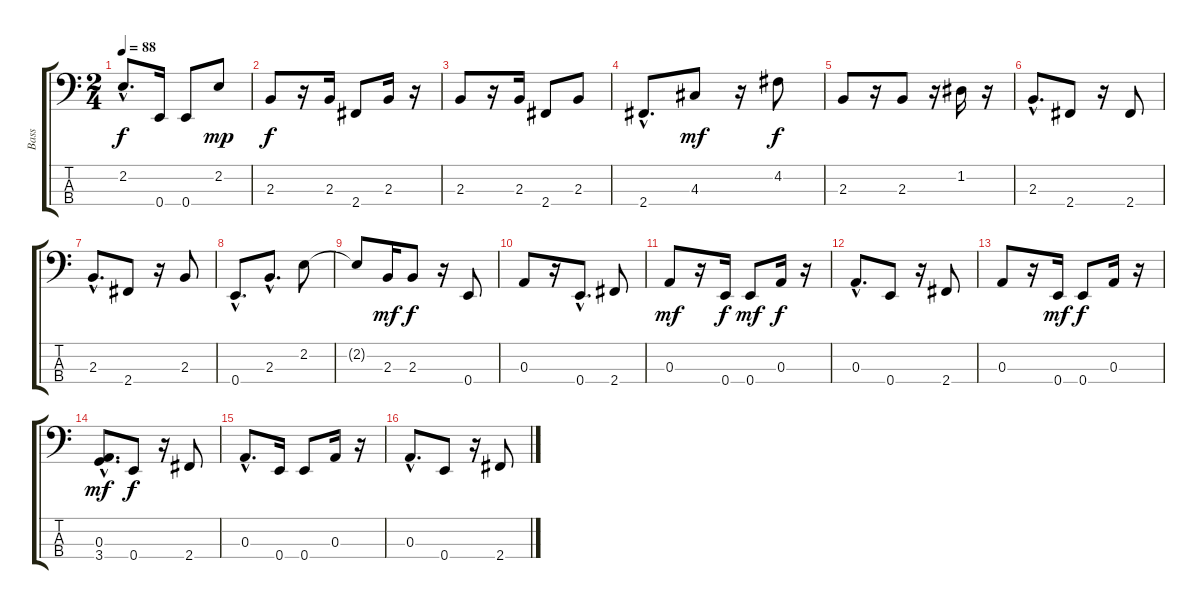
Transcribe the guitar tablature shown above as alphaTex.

\track ("Bass" "Bass") {instrument electricbassfinger}
\staff {score tabs}
\tuning (G2 D2 A1 E1) {hide}
\ts (2 4)
\tempo 88
\clef f4
\ks c
2.2{hac t}.8{d dy f} 0.4.16 0.4.8 2.2.8{dy mp} |
2.3.8{dy f} r.16 2.3.16 2.4.8 2.3.16 r.16 |
2.3.8 r.16 2.3.16 2.4.8 2.3.8 |
2.4{hac}.8{d} 4.3.8{dy mf} r.16 4.2.8{dy f} |
2.3.8 r.16 2.3.8 r.16 1.2.16 r.16 |
2.3{hac}.8{d} 2.4.8 r.16 2.4.8 |
2.3{hac}.8{d} 2.4.8 r.16 2.3.8 |
0.4{hac}.8{d} 2.3{hac}.8{d} 2.2.8 |
2.2{t}.8 2.3.16{dy mf} 2.3.8{dy f} r.16 0.4.8 |
0.3.8 r.16 0.4{hac}.8{d} 2.4.8 |
0.3.8{dy mf} r.16 0.4.16{dy f} 0.4.8{dy mf} 0.3.16{dy f} r.16 |
0.3{hac}.8{d} 0.4.8 r.16 2.4.8 |
0.3.8 r.16 0.4.16{dy mf} 0.4.8{dy f} 0.3.16 r.16 |
(0.3{hac} 3.4{hac}).8{d dy mf} 0.4.8{dy f} r.16 2.4.8 |
0.3{hac}.8{d} 0.4.16 0.4.8 0.3.16 r.16 |
0.3{hac}.8{d} 0.4.8 r.16 2.4.8
